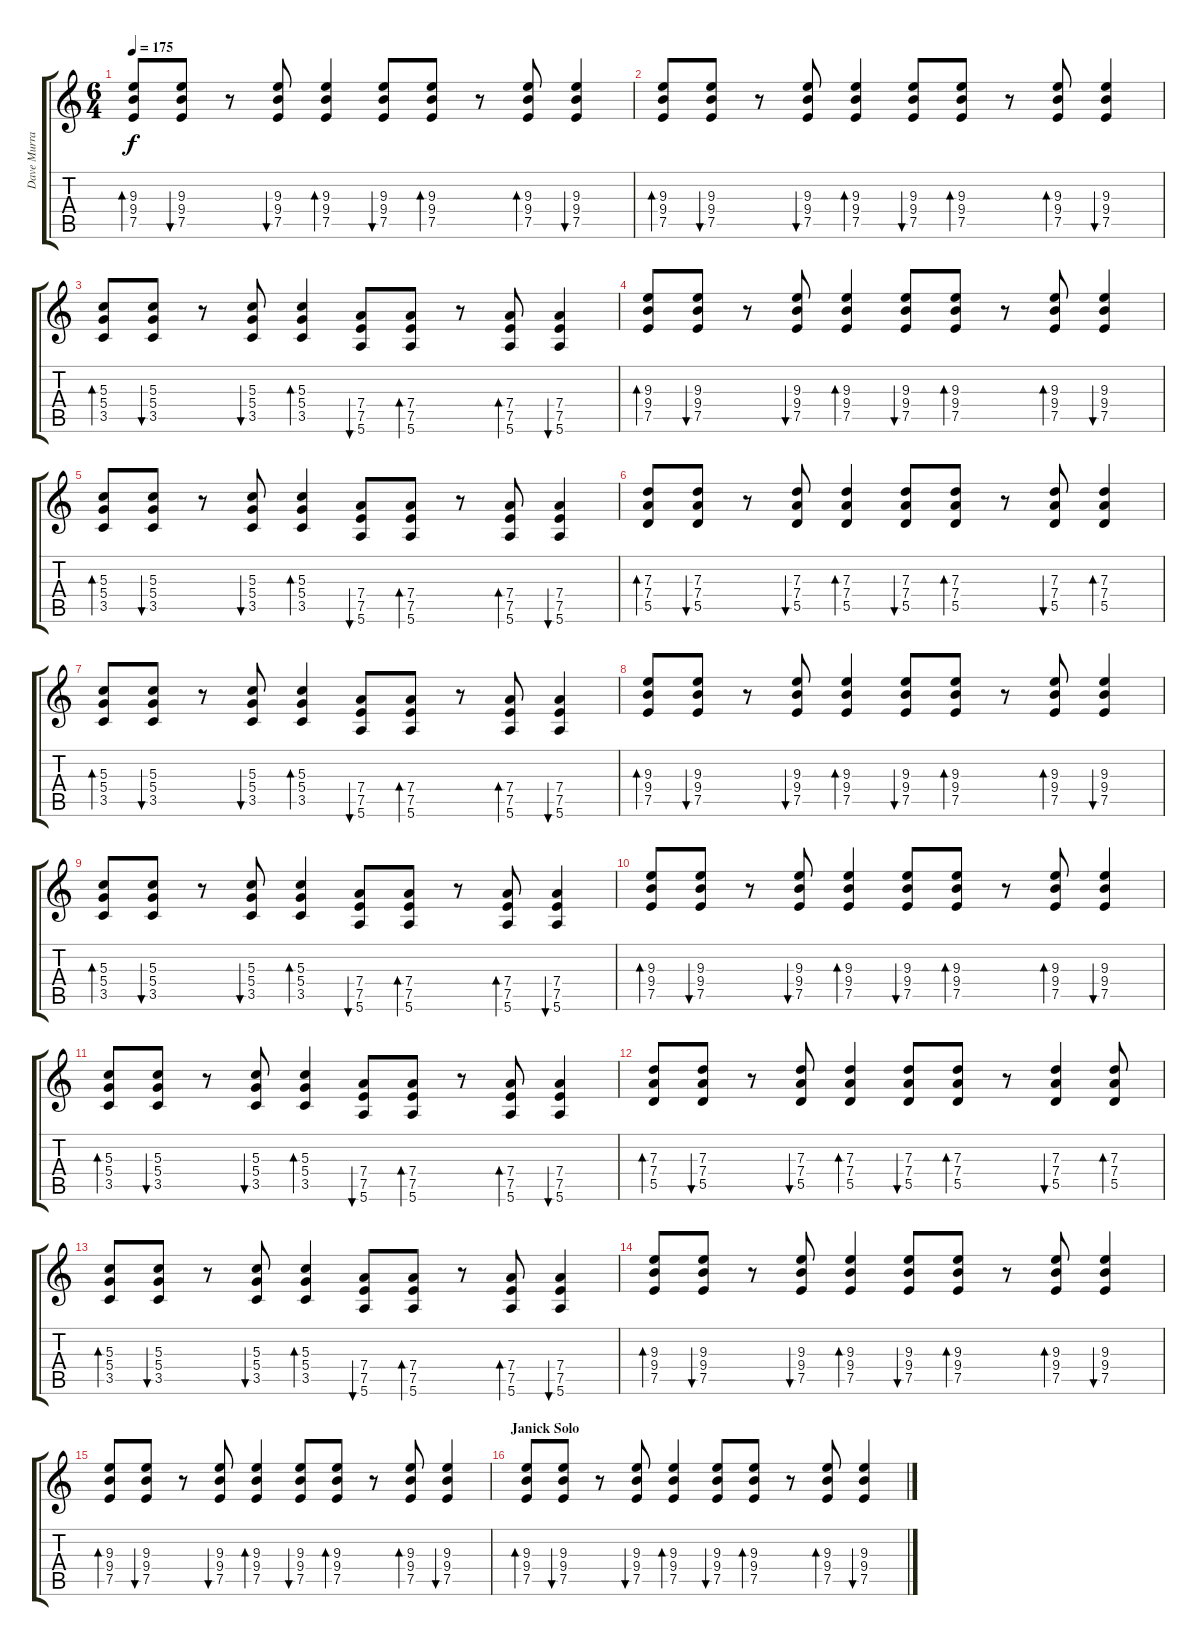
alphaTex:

\track ("Dave Murray" "Dave Murra") {instrument electricguitarclean}
\staff {score tabs}
\tuning (E4 B3 G3 D3 A2 E2) {hide}
\ts (6 4)
\tempo 175
\clef g2
\ks c
(9.3 9.4 7.5).8{bd 480 dy f} (9.3 9.4 7.5).8{bu 480} r.8 (9.3 9.4 7.5).8{bu 480} (9.3 9.4 7.5).4{bd 480} (9.3 9.4 7.5).8{bu 480} (9.3 9.4 7.5).8{bd 480} r.8 (9.3 9.4 7.5).8{bd 480} (9.3 9.4 7.5).4{bu 480} |
(9.3 9.4 7.5).8{bd 480} (9.3 9.4 7.5).8{bu 480} r.8 (9.3 9.4 7.5).8{bu 480} (9.3 9.4 7.5).4{bd 480} (9.3 9.4 7.5).8{bu 480} (9.3 9.4 7.5).8{bd 480} r.8 (9.3 9.4 7.5).8{bd 480} (9.3 9.4 7.5).4{bu 480} |
(5.3 5.4 3.5).8{bd 480} (5.3 5.4 3.5).8{bu 480} r.8 (5.3 5.4 3.5).8{bu 480} (5.3 5.4 3.5).4{bd 480} (7.4 7.5 5.6).8{bu 480} (7.4 7.5 5.6).8{bd 480} r.8 (7.4 7.5 5.6).8{bd 480} (7.4 7.5 5.6).4{bu 480} |
(9.3 9.4 7.5).8{bd 480} (9.3 9.4 7.5).8{bu 480} r.8 (9.3 9.4 7.5).8{bu 480} (9.3 9.4 7.5).4{bd 480} (9.3 9.4 7.5).8{bu 480} (9.3 9.4 7.5).8{bd 480} r.8 (9.3 9.4 7.5).8{bd 480} (9.3 9.4 7.5).4{bu 480} |
(5.3 5.4 3.5).8{bd 480} (5.3 5.4 3.5).8{bu 480} r.8 (5.3 5.4 3.5).8{bu 480} (5.3 5.4 3.5).4{bd 480} (7.4 7.5 5.6).8{bu 480} (7.4 7.5 5.6).8{bd 480} r.8 (7.4 7.5 5.6).8{bd 480} (7.4 7.5 5.6).4{bu 480} |
(7.3 7.4 5.5).8{bd 480} (7.3 7.4 5.5).8{bu 480} r.8 (7.3 7.4 5.5).8{bu 480} (7.3 7.4 5.5).4{bd 480} (7.3 7.4 5.5).8{bu 480} (7.3 7.4 5.5).8{bd 480} r.8 (7.3 7.4 5.5).8{bu 480} (7.3 7.4 5.5).4{bd 480} |
(5.3 5.4 3.5).8{bd 480} (5.3 5.4 3.5).8{bu 480} r.8 (5.3 5.4 3.5).8{bu 480} (5.3 5.4 3.5).4{bd 480} (7.4 7.5 5.6).8{bu 480} (7.4 7.5 5.6).8{bd 480} r.8 (7.4 7.5 5.6).8{bd 480} (7.4 7.5 5.6).4{bu 480} |
(9.3 9.4 7.5).8{bd 480} (9.3 9.4 7.5).8{bu 480} r.8 (9.3 9.4 7.5).8{bu 480} (9.3 9.4 7.5).4{bd 480} (9.3 9.4 7.5).8{bu 480} (9.3 9.4 7.5).8{bd 480} r.8 (9.3 9.4 7.5).8{bd 480} (9.3 9.4 7.5).4{bu 480} |
(5.3 5.4 3.5).8{bd 480} (5.3 5.4 3.5).8{bu 480} r.8 (5.3 5.4 3.5).8{bu 480} (5.3 5.4 3.5).4{bd 480} (7.4 7.5 5.6).8{bu 480} (7.4 7.5 5.6).8{bd 480} r.8 (7.4 7.5 5.6).8{bd 480} (7.4 7.5 5.6).4{bu 480} |
(9.3 9.4 7.5).8{bd 480} (9.3 9.4 7.5).8{bu 480} r.8 (9.3 9.4 7.5).8{bu 480} (9.3 9.4 7.5).4{bd 480} (9.3 9.4 7.5).8{bu 480} (9.3 9.4 7.5).8{bd 480} r.8 (9.3 9.4 7.5).8{bd 480} (9.3 9.4 7.5).4{bu 480} |
(5.3 5.4 3.5).8{bd 480} (5.3 5.4 3.5).8{bu 480} r.8 (5.3 5.4 3.5).8{bu 480} (5.3 5.4 3.5).4{bd 480} (7.4 7.5 5.6).8{bu 480} (7.4 7.5 5.6).8{bd 480} r.8 (7.4 7.5 5.6).8{bd 480} (7.4 7.5 5.6).4{bu 480} |
(7.3 7.4 5.5).8{bd 480} (7.3 7.4 5.5).8{bu 480} r.8 (7.3 7.4 5.5).8{bu 480} (7.3 7.4 5.5).4{bd 480} (7.3 7.4 5.5).8{bu 480} (7.3 7.4 5.5).8{bd 480} r.8 (7.3 7.4 5.5).4{bu 480} (7.3 7.4 5.5).8{bd 480} |
(5.3 5.4 3.5).8{bd 480} (5.3 5.4 3.5).8{bu 480} r.8 (5.3 5.4 3.5).8{bu 480} (5.3 5.4 3.5).4{bd 480} (7.4 7.5 5.6).8{bu 480} (7.4 7.5 5.6).8{bd 480} r.8 (7.4 7.5 5.6).8{bd 480} (7.4 7.5 5.6).4{bu 480} |
(9.3 9.4 7.5).8{bd 480} (9.3 9.4 7.5).8{bu 480} r.8 (9.3 9.4 7.5).8{bu 480} (9.3 9.4 7.5).4{bd 480} (9.3 9.4 7.5).8{bu 480} (9.3 9.4 7.5).8{bd 480} r.8 (9.3 9.4 7.5).8{bd 480} (9.3 9.4 7.5).4{bu 480} |
(9.3 9.4 7.5).8{bd 480} (9.3 9.4 7.5).8{bu 480} r.8 (9.3 9.4 7.5).8{bu 480} (9.3 9.4 7.5).4{bd 480} (9.3 9.4 7.5).8{bu 480} (9.3 9.4 7.5).8{bd 480} r.8 (9.3 9.4 7.5).8{bd 480} (9.3 9.4 7.5).4{bu 480} |
\section ("" "Janick Solo")
(9.3 9.4 7.5).8{bd 480 instrument distortionguitar} (9.3 9.4 7.5).8{bu 480} r.8 (9.3 9.4 7.5).8{bu 480} (9.3 9.4 7.5).4{bd 480} (9.3 9.4 7.5).8{bu 480} (9.3 9.4 7.5).8{bd 480} r.8 (9.3 9.4 7.5).8{bd 480} (9.3 9.4 7.5).4{bu 480}
